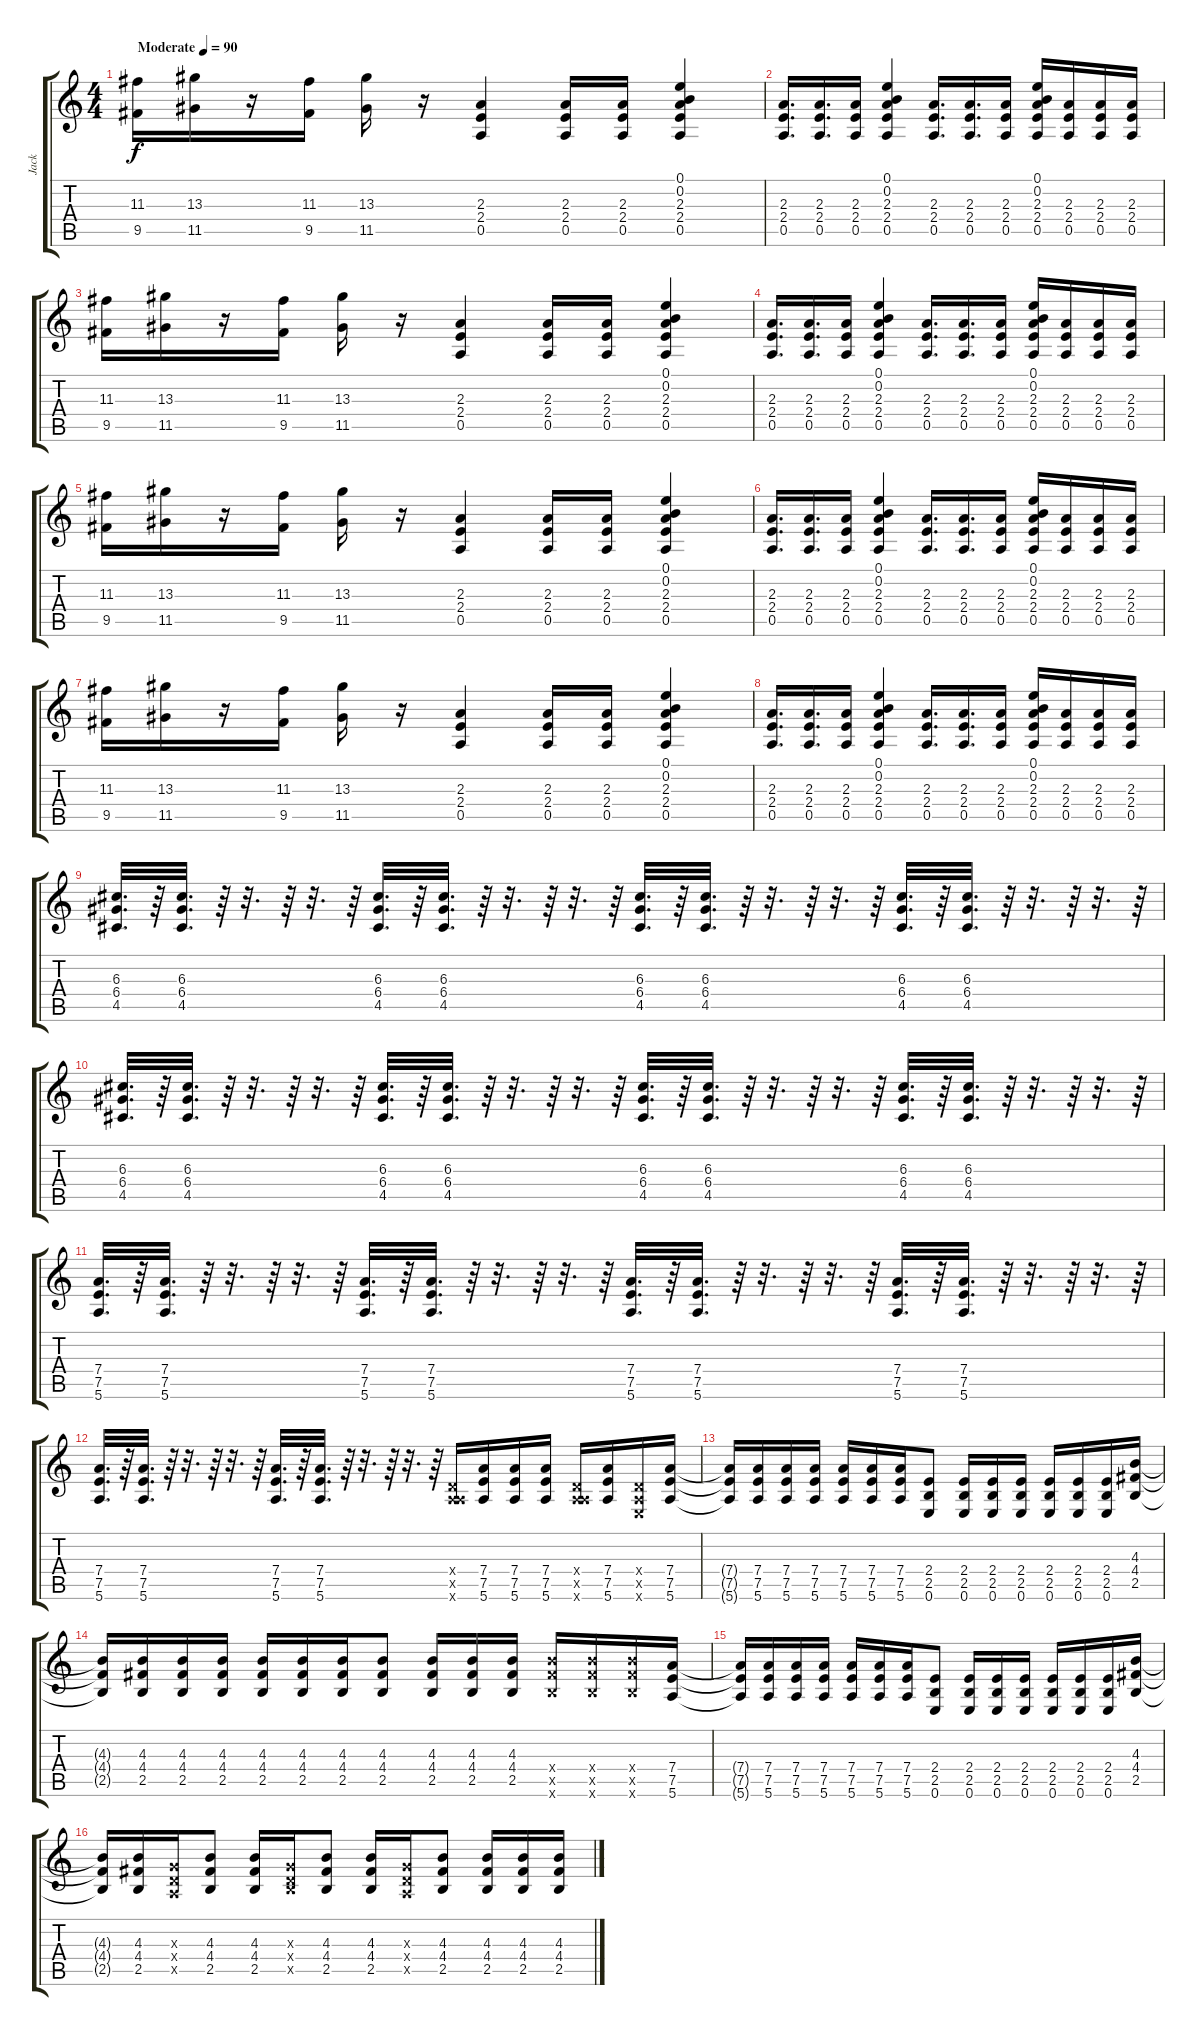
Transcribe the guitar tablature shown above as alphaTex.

\track ("Jack" "Jack") {instrument distortionguitar bank 67}
\staff {score tabs}
\tuning (E4 B3 G3 D3 A2 E2) {hide}
\ts (4 4)
\tempo (90 "Moderate")
\clef g2
\ks c
(11.3 9.5).16{dy f instrument distortionguitar} (13.3 11.5).16 r.16 (11.3 9.5).16 (13.3 11.5).16 r.16 (2.3 2.4 0.5).4 (2.3 2.4 0.5).16 (2.3 2.4 0.5).16 (0.1 0.2 2.3 2.4 0.5).4 |
(2.3 2.4 0.5).16{d} (2.3 2.4 0.5).16{d} (2.3 2.4 0.5).16 (0.1 0.2 2.3 2.4 0.5).4 (2.3 2.4 0.5).16{d} (2.3 2.4 0.5).16{d} (2.3 2.4 0.5).16 (0.1 0.2 2.3 2.4 0.5).16 (2.3 2.4 0.5).16 (2.3 2.4 0.5).16 (2.3 2.4 0.5).16 |
(11.3 9.5).16 (13.3 11.5).16 r.16 (11.3 9.5).16 (13.3 11.5).16 r.16 (2.3 2.4 0.5).4 (2.3 2.4 0.5).16 (2.3 2.4 0.5).16 (0.1 0.2 2.3 2.4 0.5).4 |
(2.3 2.4 0.5).16{d} (2.3 2.4 0.5).16{d} (2.3 2.4 0.5).16 (0.1 0.2 2.3 2.4 0.5).4 (2.3 2.4 0.5).16{d} (2.3 2.4 0.5).16{d} (2.3 2.4 0.5).16 (0.1 0.2 2.3 2.4 0.5).16 (2.3 2.4 0.5).16 (2.3 2.4 0.5).16 (2.3 2.4 0.5).16 |
(11.3 9.5).16 (13.3 11.5).16 r.16 (11.3 9.5).16 (13.3 11.5).16 r.16 (2.3 2.4 0.5).4 (2.3 2.4 0.5).16 (2.3 2.4 0.5).16 (0.1 0.2 2.3 2.4 0.5).4 |
(2.3 2.4 0.5).16{d} (2.3 2.4 0.5).16{d} (2.3 2.4 0.5).16 (0.1 0.2 2.3 2.4 0.5).4 (2.3 2.4 0.5).16{d} (2.3 2.4 0.5).16{d} (2.3 2.4 0.5).16 (0.1 0.2 2.3 2.4 0.5).16 (2.3 2.4 0.5).16 (2.3 2.4 0.5).16 (2.3 2.4 0.5).16 |
(11.3 9.5).16 (13.3 11.5).16 r.16 (11.3 9.5).16 (13.3 11.5).16 r.16 (2.3 2.4 0.5).4 (2.3 2.4 0.5).16 (2.3 2.4 0.5).16 (0.1 0.2 2.3 2.4 0.5).4 |
(2.3 2.4 0.5).16{d} (2.3 2.4 0.5).16{d} (2.3 2.4 0.5).16 (0.1 0.2 2.3 2.4 0.5).4 (2.3 2.4 0.5).16{d} (2.3 2.4 0.5).16{d} (2.3 2.4 0.5).16 (0.1 0.2 2.3 2.4 0.5).16 (2.3 2.4 0.5).16 (2.3 2.4 0.5).16 (2.3 2.4 0.5).16 |
(6.3 6.4 4.5).32{d} r.64 (6.3 6.4 4.5).32{d} r.64 r.32{d} r.64 r.32{d} r.64 (6.3 6.4 4.5).32{d} r.64 (6.3 6.4 4.5).32{d} r.64 r.32{d} r.64 r.32{d} r.64 (6.3 6.4 4.5).32{d} r.64 (6.3 6.4 4.5).32{d} r.64 r.32{d} r.64 r.32{d} r.64 (6.3 6.4 4.5).32{d} r.64 (6.3 6.4 4.5).32{d} r.64 r.32{d} r.64 r.32{d} r.64 |
(6.3 6.4 4.5).32{d} r.64 (6.3 6.4 4.5).32{d} r.64 r.32{d} r.64 r.32{d} r.64 (6.3 6.4 4.5).32{d} r.64 (6.3 6.4 4.5).32{d} r.64 r.32{d} r.64 r.32{d} r.64 (6.3 6.4 4.5).32{d} r.64 (6.3 6.4 4.5).32{d} r.64 r.32{d} r.64 r.32{d} r.64 (6.3 6.4 4.5).32{d} r.64 (6.3 6.4 4.5).32{d} r.64 r.32{d} r.64 r.32{d} r.64 |
(7.4 7.5 5.6).32{d} r.64 (7.4 7.5 5.6).32{d} r.64 r.32{d} r.64 r.32{d} r.64 (7.4 7.5 5.6).32{d} r.64 (7.4 7.5 5.6).32{d} r.64 r.32{d} r.64 r.32{d} r.64 (7.4 7.5 5.6).32{d} r.64 (7.4 7.5 5.6).32{d} r.64 r.32{d} r.64 r.32{d} r.64 (7.4 7.5 5.6).32{d} r.64 (7.4 7.5 5.6).32{d} r.64 r.32{d} r.64 r.32{d} r.64 |
(7.4 7.5 5.6).32{d} r.64 (7.4 7.5 5.6).32{d} r.64 r.32{d} r.64 r.32{d} r.64 (7.4 7.5 5.6).32{d} r.64 (7.4 7.5 5.6).32{d} r.64 r.32{d} r.64 r.32{d} r.64 (0.4{x} 0.5{x} 5.6{x}).16 (7.4 7.5 5.6).16 (7.4 7.5 5.6).16 (7.4 7.5 5.6).16 (0.4{x} 0.5{x} 5.6{x}).16 (7.4 7.5 5.6).16 (0.4{x} 0.5{x} 0.6{x}).16 (7.4 7.5 5.6).16 |
(7.4{t} 7.5{t} 5.6{t}).16 (7.4 7.5 5.6).16 (7.4 7.5 5.6).16 (7.4 7.5 5.6).16 (7.4 7.5 5.6).16 (7.4 7.5 5.6).16 (7.4 7.5 5.6).16 (2.4 2.5 0.6).8 (2.4 2.5 0.6).16 (2.4 2.5 0.6).16 (2.4 2.5 0.6).16 (2.4 2.5 0.6).16 (2.4 2.5 0.6).16 (2.4 2.5 0.6).16 (4.3 4.4 2.5).16 |
(4.3{t} 4.4{t} 2.5{t}).16 (4.3 4.4 2.5).16 (4.3 4.4 2.5).16 (4.3 4.4 2.5).16 (4.3 4.4 2.5).16 (4.3 4.4 2.5).16 (4.3 4.4 2.5).16 (4.3 4.4 2.5).8 (4.3 4.4 2.5).16 (4.3 4.4 2.5).16 (4.3 4.4 2.5).16 (9.4{x} 9.5{x} 7.6{x}).16 (9.4{x} 9.5{x} 7.6{x}).16 (9.4{x} 9.5{x} 7.6{x}).16 (7.4 7.5 5.6).16 |
(7.4{t} 7.5{t} 5.6{t}).16 (7.4 7.5 5.6).16 (7.4 7.5 5.6).16 (7.4 7.5 5.6).16 (7.4 7.5 5.6).16 (7.4 7.5 5.6).16 (7.4 7.5 5.6).16 (2.4 2.5 0.6).8 (2.4 2.5 0.6).16 (2.4 2.5 0.6).16 (2.4 2.5 0.6).16 (2.4 2.5 0.6).16 (2.4 2.5 0.6).16 (2.4 2.5 0.6).16 (4.3 4.4 2.5).16 |
(4.3{t} 4.4{t} 2.5{t}).16 (4.3 4.4 2.5).16 (0.3{x} 0.4{x} 0.5{x}).16 (4.3 4.4 2.5).8 (4.3 4.4 2.5).16 (0.3{x} 0.4{x} 2.5{x}).16 (4.3 4.4 2.5).8 (4.3 4.4 2.5).16 (0.3{x} 0.4{x} 0.5{x}).16 (4.3 4.4 2.5).8 (4.3 4.4 2.5).16 (4.3 4.4 2.5).16 (4.3 4.4 2.5).16
